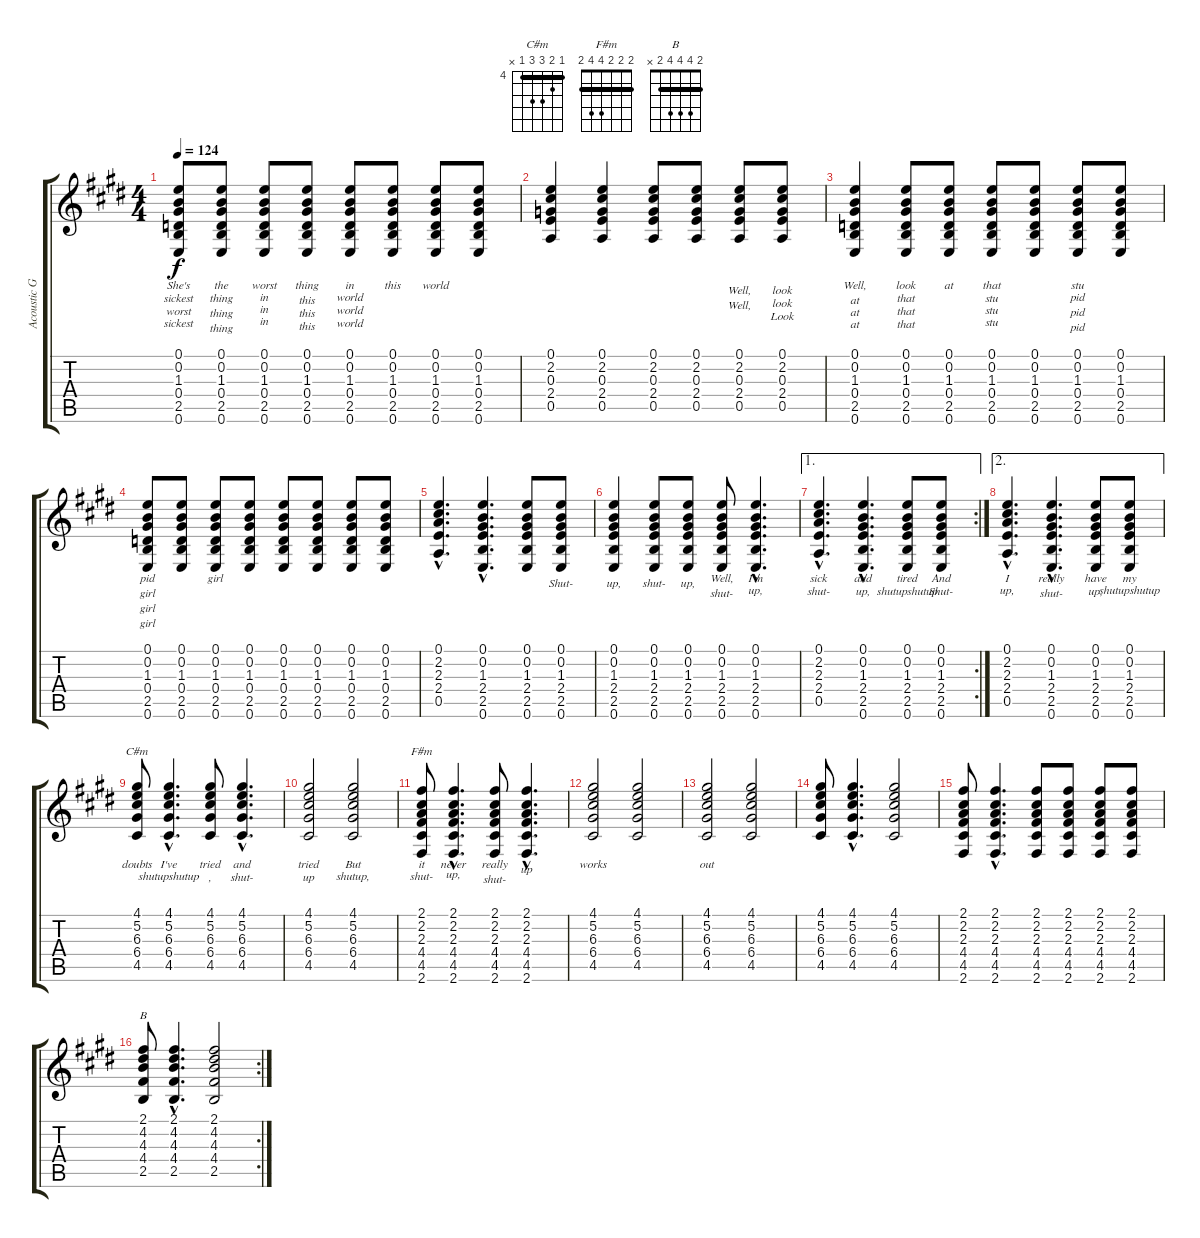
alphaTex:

\track ("Acoustic Guitar" "Acoustic G") {instrument acousticguitarsteel}
\staff {score tabs}
\tuning (E4 B3 G3 D3 A2 E2) {hide}
\chord ("C#m" 4 5 6 6 4 x) {firstfret 4 barre 4}
\chord ("F#m" 2 2 2 4 4 2) {barre 2}
\chord ("B" 2 4 4 4 2 x) {barre 2}
\ts (4 4)
\tempo 124
\clef g2
\ks e
(0.1 0.2 1.3 0.4 2.5 0.6).8{lyrics (0 "She's") lyrics (1 "sickest") lyrics (2 "worst") lyrics (3 "sickest") lyrics (4 "") dy f} (0.1 0.2 1.3 0.4 2.5 0.6).8{lyrics (0 "the") lyrics (1 "thing") lyrics (2 "thing") lyrics (3 "thing") lyrics (4 "")} (0.1 0.2 1.3 0.4 2.5 0.6).8{lyrics (0 "worst") lyrics (1 "in") lyrics (2 "in") lyrics (3 "in") lyrics (4 "")} (0.1 0.2 1.3 0.4 2.5 0.6).8{lyrics (0 "thing") lyrics (1 "this") lyrics (2 "this") lyrics (3 "this") lyrics (4 "")} (0.1 0.2 1.3 0.4 2.5 0.6).8{lyrics (0 "in") lyrics (1 "world") lyrics (2 "world") lyrics (3 "world") lyrics (4 "")} (0.1 0.2 1.3 0.4 2.5 0.6).8{lyrics (0 "this") lyrics (1 "") lyrics (2 "") lyrics (3 "") lyrics (4 "")} (0.1 0.2 1.3 0.4 2.5 0.6).8{lyrics (0 "world") lyrics (1 "") lyrics (2 "") lyrics (3 "") lyrics (4 "")} (0.1 0.2 1.3 0.4 2.5 0.6).8{lyrics (0 "") lyrics (1 "") lyrics (2 "") lyrics (3 "") lyrics (4 "")} |
(0.1 2.2 0.3 2.4 0.5).4{lyrics (0 "") lyrics (1 "") lyrics (2 "") lyrics (3 "") lyrics (4 "")} (0.1 2.2 0.3 2.4 0.5).4{lyrics (0 "") lyrics (1 "") lyrics (2 "") lyrics (3 "") lyrics (4 "")} (0.1 2.2 0.3 2.4 0.5).8{lyrics (0 "") lyrics (1 "") lyrics (2 "") lyrics (3 "") lyrics (4 "")} (0.1 2.2 0.3 2.4 0.5).8{lyrics (0 "") lyrics (1 "") lyrics (2 "") lyrics (3 "") lyrics (4 "")} (0.1 2.2 0.3 2.4 0.5).8{lyrics (0 "") lyrics (1 "Well,") lyrics (2 "Well,") lyrics (3 "") lyrics (4 "")} (0.1 2.2 0.3 2.4 0.5).8{lyrics (0 "") lyrics (1 "look") lyrics (2 "look") lyrics (3 "Look") lyrics (4 "")} |
(0.1 0.2 1.3 0.4 2.5 0.6).4{lyrics (0 "Well,") lyrics (1 "at") lyrics (2 "at") lyrics (3 "at") lyrics (4 "")} (0.1 0.2 1.3 0.4 2.5 0.6).8{lyrics (0 "look") lyrics (1 "that") lyrics (2 "that") lyrics (3 "that") lyrics (4 "")} (0.1 0.2 1.3 0.4 2.5 0.6).8{lyrics (0 "at") lyrics (1 "") lyrics (2 "") lyrics (3 "") lyrics (4 "")} (0.1 0.2 1.3 0.4 2.5 0.6).8{lyrics (0 "that") lyrics (1 "stu") lyrics (2 "stu") lyrics (3 "stu") lyrics (4 "")} (0.1 0.2 1.3 0.4 2.5 0.6).8{lyrics (0 "") lyrics (1 "") lyrics (2 "") lyrics (3 "") lyrics (4 "")} (0.1 0.2 1.3 0.4 2.5 0.6).8{lyrics (0 "stu") lyrics (1 "pid") lyrics (2 "pid") lyrics (3 "pid") lyrics (4 "")} (0.1 0.2 1.3 0.4 2.5 0.6).8{lyrics (0 "") lyrics (1 "") lyrics (2 "") lyrics (3 "") lyrics (4 "")} |
(0.1 0.2 1.3 0.4 2.5 0.6).8{lyrics (0 "pid") lyrics (1 "girl") lyrics (2 "girl") lyrics (3 "girl") lyrics (4 "")} (0.1 0.2 1.3 0.4 2.5 0.6).8{lyrics (0 "") lyrics (1 "") lyrics (2 "") lyrics (3 "") lyrics (4 "")} (0.1 0.2 1.3 0.4 2.5 0.6).8{lyrics (0 "girl") lyrics (1 "") lyrics (2 "") lyrics (3 "") lyrics (4 "")} (0.1 0.2 1.3 0.4 2.5 0.6).8{lyrics (0 "") lyrics (1 "") lyrics (2 "") lyrics (3 "") lyrics (4 "")} (0.1 0.2 1.3 0.4 2.5 0.6).8{lyrics (0 "") lyrics (1 "") lyrics (2 "") lyrics (3 "") lyrics (4 "")} (0.1 0.2 1.3 0.4 2.5 0.6).8{lyrics (0 "") lyrics (1 "") lyrics (2 "") lyrics (3 "") lyrics (4 "")} (0.1 0.2 1.3 0.4 2.5 0.6).8{lyrics (0 "") lyrics (1 "") lyrics (2 "") lyrics (3 "") lyrics (4 "")} (0.1 0.2 1.3 0.4 2.5 0.6).8{lyrics (0 "") lyrics (1 "") lyrics (2 "") lyrics (3 "") lyrics (4 "")} |
(0.1{hac} 2.2{hac} 2.3{hac} 2.4{hac} 0.5{hac}).4{d lyrics (0 "") lyrics (1 "") lyrics (2 "") lyrics (3 "") lyrics (4 "")} (0.1{hac} 0.2{hac} 1.3{hac} 2.4{hac} 2.5{hac} 0.6{hac}).4{d lyrics (0 "") lyrics (1 "") lyrics (2 "") lyrics (3 "") lyrics (4 "")} (0.1 0.2 1.3 2.4 2.5 0.6).8{lyrics (0 "") lyrics (1 "") lyrics (2 "") lyrics (3 "") lyrics (4 "")} (0.1 0.2 1.3 2.4 2.5 0.6).8{lyrics (0 "") lyrics (1 "Shut-") lyrics (2 "") lyrics (3 "") lyrics (4 "")} |
(0.1 0.2 1.3 2.4 2.5 0.6).4{lyrics (0 "") lyrics (1 "up,") lyrics (2 "") lyrics (3 "") lyrics (4 "")} (0.1 0.2 1.3 2.4 2.5 0.6).8{lyrics (0 "") lyrics (1 "shut-") lyrics (2 "") lyrics (3 "") lyrics (4 "")} (0.1 0.2 1.3 2.4 2.5 0.6).8{lyrics (0 "") lyrics (1 "up,") lyrics (2 "") lyrics (3 "") lyrics (4 "")} (0.1 0.2 1.3 2.4 2.5 0.6).8{lyrics (0 "Well,") lyrics (1 "shut-") lyrics (2 "") lyrics (3 "") lyrics (4 "")} (0.1{hac} 0.2{hac} 1.3{hac} 2.4{hac} 2.5{hac} 0.6{hac}).4{d lyrics (0 "I'm") lyrics (1 "up,") lyrics (2 "") lyrics (3 "") lyrics (4 "")} |
\ae 1
\rc 2
(0.1{hac} 2.2{hac} 2.3{hac} 2.4{hac} 0.5{hac}).4{d lyrics (0 "sick") lyrics (1 "shut-") lyrics (2 "") lyrics (3 "") lyrics (4 "")} (0.1{hac} 0.2{hac} 1.3{hac} 2.4{hac} 2.5{hac} 0.6{hac}).4{d lyrics (0 "and") lyrics (1 "up,") lyrics (2 "") lyrics (3 "") lyrics (4 "")} (0.1 0.2 1.3 2.4 2.5 0.6).8{lyrics (0 "tired") lyrics (1 "shutupshutup") lyrics (2 "") lyrics (3 "") lyrics (4 "")} (0.1 0.2 1.3 2.4 2.5 0.6).8{lyrics (0 "And") lyrics (1 "Shut-") lyrics (2 "") lyrics (3 "") lyrics (4 "")} |
\ae 2
(0.1{hac} 2.2{hac} 2.3{hac} 2.4{hac} 0.5{hac}).4{d lyrics (0 "I") lyrics (1 "up,") lyrics (2 "") lyrics (3 "") lyrics (4 "")} (0.1{hac} 0.2{hac} 1.3{hac} 2.4{hac} 2.5{hac} 0.6{hac}).4{d lyrics (0 "really") lyrics (1 "shut-") lyrics (2 "") lyrics (3 "") lyrics (4 "")} (0.1 0.2 1.3 2.4 2.5 0.6).8{lyrics (0 "have") lyrics (1 "up,") lyrics (2 "") lyrics (3 "") lyrics (4 "")} (0.1 0.2 1.3 2.4 2.5 0.6).8{lyrics (0 "my") lyrics (1 "shutupshutup") lyrics (2 "") lyrics (3 "") lyrics (4 "")} |
(4.1 5.2 6.3 6.4 4.5).8{ch "C#m" lyrics (0 "doubts") lyrics (1 "") lyrics (2 "") lyrics (3 "") lyrics (4 "")} (4.1{hac} 5.2{hac} 6.3{hac} 6.4{hac} 4.5{hac}).4{d lyrics (0 "I've") lyrics (1 "shutupshutup") lyrics (2 "") lyrics (3 "") lyrics (4 "")} (4.1 5.2 6.3 6.4 4.5).8{lyrics (0 "tried") lyrics (1 ",") lyrics (2 "") lyrics (3 "") lyrics (4 "")} (4.1{hac} 5.2{hac} 6.3{hac} 6.4{hac} 4.5{hac}).4{d lyrics (0 "and") lyrics (1 "shut-") lyrics (2 "") lyrics (3 "") lyrics (4 "")} |
(4.1 5.2 6.3 6.4 4.5).2{lyrics (0 "tried") lyrics (1 "up") lyrics (2 "") lyrics (3 "") lyrics (4 "")} (4.1 5.2 6.3 6.4 4.5).2{lyrics (0 "But") lyrics (1 "shutup,") lyrics (2 "") lyrics (3 "") lyrics (4 "")} |
(2.1 2.2 2.3 4.4 4.5 2.6).8{ch "F#m" lyrics (0 "it") lyrics (1 "shut-") lyrics (2 "") lyrics (3 "") lyrics (4 "")} (2.1{hac} 2.2{hac} 2.3{hac} 4.4{hac} 4.5{hac} 2.6{hac}).4{d lyrics (0 "never") lyrics (1 "up,") lyrics (2 "") lyrics (3 "") lyrics (4 "")} (2.1 2.2 2.3 4.4 4.5 2.6).8{lyrics (0 "really") lyrics (1 "shut-") lyrics (2 "") lyrics (3 "") lyrics (4 "")} (2.1{hac} 2.2{hac} 2.3{hac} 4.4{hac} 4.5{hac} 2.6{hac}).4{d lyrics (0 "") lyrics (1 "up") lyrics (2 "") lyrics (3 "") lyrics (4 "")} |
(4.1 5.2 6.3 6.4 4.5).2{lyrics (0 "works") lyrics (1 "") lyrics (2 "") lyrics (3 "") lyrics (4 "")} (4.1 5.2 6.3 6.4 4.5).2{lyrics (0 "") lyrics (1 "") lyrics (2 "") lyrics (3 "") lyrics (4 "")} |
(4.1 5.2 6.3 6.4 4.5).2{lyrics (0 "out") lyrics (1 "") lyrics (2 "") lyrics (3 "") lyrics (4 "")} (4.1 5.2 6.3 6.4 4.5).2 |
(4.1 5.2 6.3 6.4 4.5).8 (4.1{hac} 5.2{hac} 6.3{hac} 6.4{hac} 4.5{hac}).4{d} (4.1 5.2 6.3 6.4 4.5).2 |
(2.1 2.2 2.3 4.4 4.5 2.6).8 (2.1{hac} 2.2{hac} 2.3{hac} 4.4{hac} 4.5{hac} 2.6{hac}).4{d} (2.1 2.2 2.3 4.4 4.5 2.6).8 (2.1 2.2 2.3 4.4 4.5 2.6).8 (2.1 2.2 2.3 4.4 4.5 2.6).8 (2.1 2.2 2.3 4.4 4.5 2.6).8 |
\rc 2
(2.1 4.2 4.3 4.4 2.5).8{ch "B"} (2.1{hac} 4.2{hac} 4.3{hac} 4.4{hac} 2.5{hac}).4{d} (2.1 4.2 4.3 4.4 2.5).2
